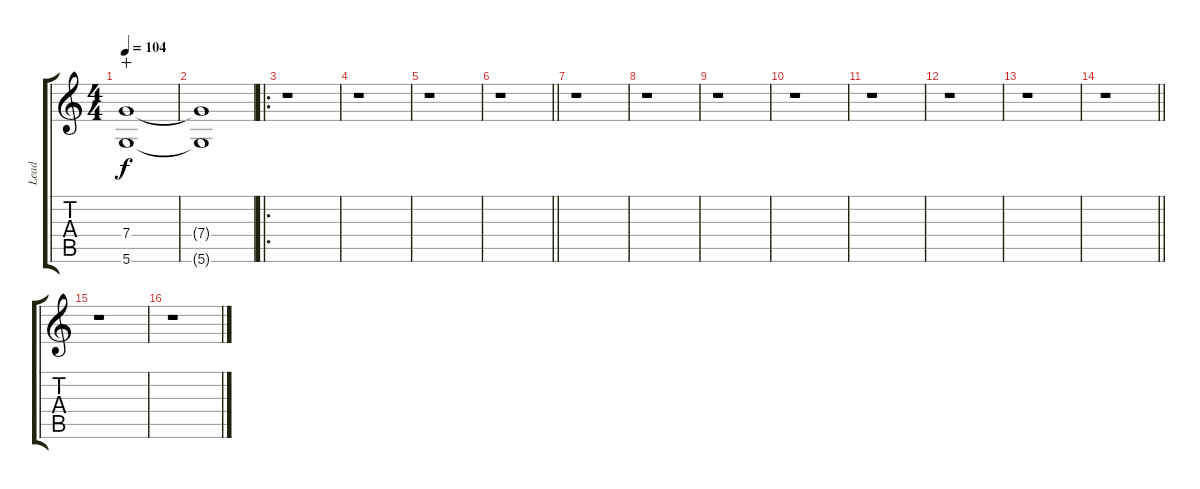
\track ("Lead" "Lead") {instrument distortionguitar}
\staff {score tabs}
\tuning (D4 A3 F3 C3 G2 D2) {hide}
\ts (4 4)
\tempo 104
\clef g2
\ks c
(7.4{t} 5.6{t}).1{dy f wahc} |
(7.4{t} 5.6{t}).1 |
\ro
r.1 |
r.1 |
r.1 |
\barLineRight lightlight
r.1 |
r.1 |
r.1 |
r.1 |
r.1 |
r.1 |
r.1 |
r.1 |
\barLineRight lightlight
r.1 |
r.1 |
r.1
